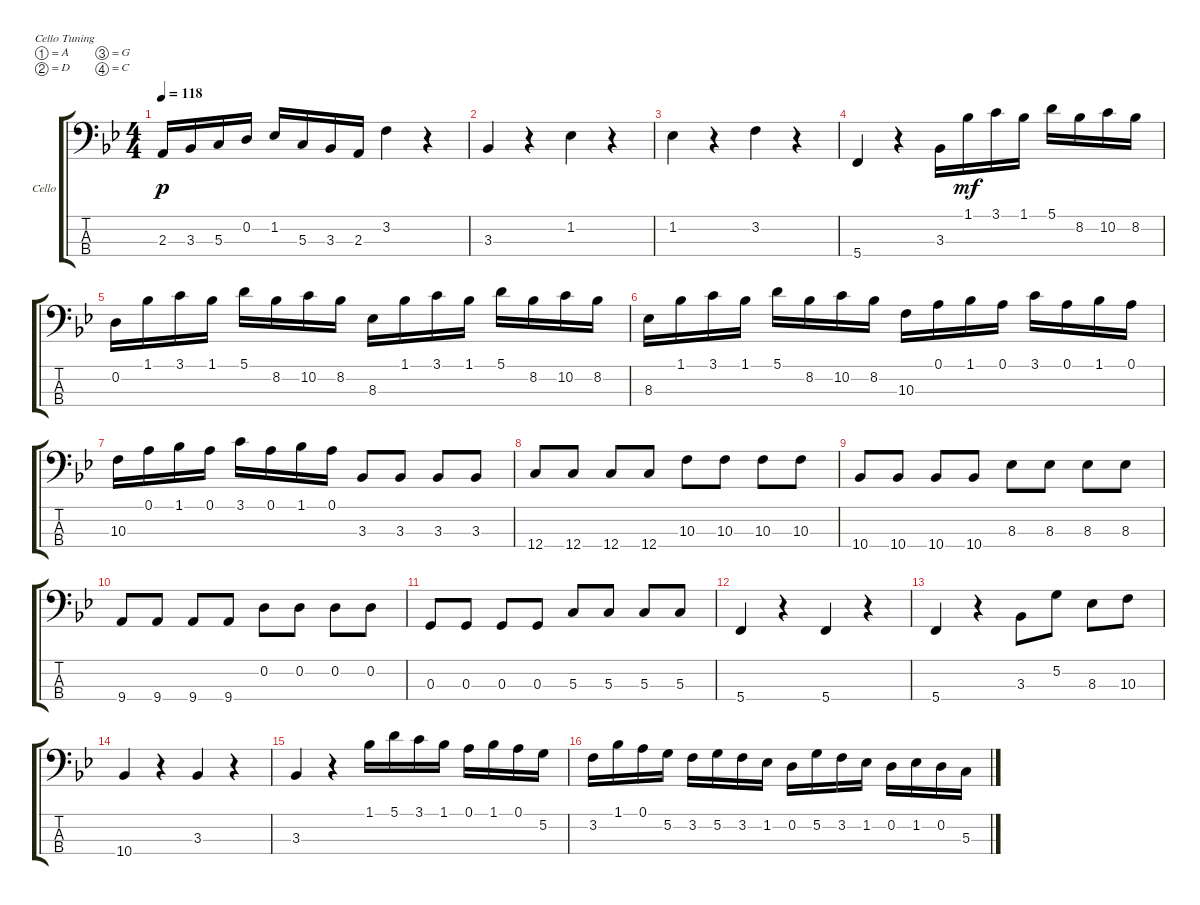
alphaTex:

\defaultSystemsLayout 4
\bracketExtendMode groupsimilarinstruments
\firstSystemTrackNameOrientation horizontal
\otherSystemsTrackNameOrientation horizontal
\track ("Cello 2" "Cello") {instrument cello}
\staff {score tabs}
\tuning (A3 D3 G2 C2)
\ts (4 4)
\tempo 118
\clef f4
\ks gminor
2.3.16{dy p} 3.3.16 5.3.16 0.2.16 1.2.16 5.3.16 3.3.16 2.3.16 3.2.4 r.4 |
3.3.4 r.4 1.2.4 r.4 |
1.2.4 r.4 3.2.4 r.4 |
5.4.4 r.4 3.3.16 1.1.16{dy mf} 3.1.16 1.1.16 5.1.16 8.2.16 10.2.16 8.2.16 |
0.2.16 1.1.16 3.1.16 1.1.16 5.1.16 8.2.16 10.2.16 8.2.16 8.3.16 1.1.16 3.1.16 1.1.16 5.1.16 8.2.16 10.2.16 8.2.16 |
8.3.16 1.1.16 3.1.16 1.1.16 5.1.16 8.2.16 10.2.16 8.2.16 10.3.16 0.1.16 1.1.16 0.1.16 3.1.16 0.1.16 1.1.16 0.1.16 |
10.3.16 0.1.16 1.1.16 0.1.16 3.1.16 0.1.16 1.1.16 0.1.16 3.3.8 3.3.8 3.3.8 3.3.8 |
12.4.8 12.4.8 12.4.8 12.4.8 10.3.8 10.3.8 10.3.8 10.3.8 |
10.4.8 10.4.8 10.4.8 10.4.8 8.3.8 8.3.8 8.3.8 8.3.8 |
9.4.8 9.4.8 9.4.8 9.4.8 0.2.8 0.2.8 0.2.8 0.2.8 |
0.3.8 0.3.8 0.3.8 0.3.8 5.3.8 5.3.8 5.3.8 5.3.8 |
5.4.4 r.4 5.4.4 r.4 |
5.4.4 r.4 3.3.8 5.2.8 8.3.8 10.3.8 |
10.4.4 r.4 3.3.4 r.4 |
3.3.4 r.4 1.1.16 5.1.16 3.1.16 1.1.16 0.1.16 1.1.16 0.1.16 5.2.16 |
3.2.16 1.1.16 0.1.16 5.2.16 3.2.16 5.2.16 3.2.16 1.2.16 0.2.16 5.2.16 3.2.16 1.2.16 0.2.16 1.2.16 0.2.16 5.3.16
